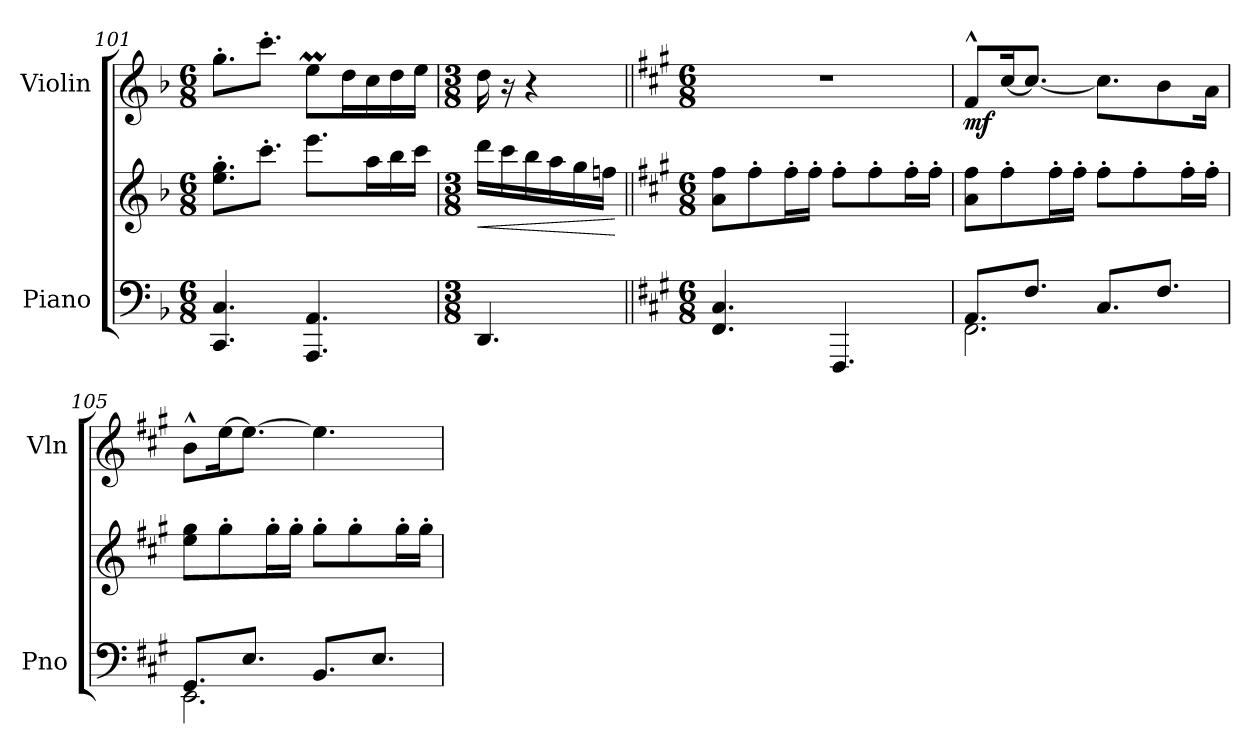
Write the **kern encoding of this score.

**kern	**kern	**dynam	**kern	**dynam
*part2	*part2	*part2	*part1	*part1
*staff3	*staff2	*staff2/3	*staff1	*staff1
*I"Piano	*	*	*I"Violin	*
*I'Pno	*	*	*I'Vln	*
*clefF4	*clefG2	*	*clefG2	*
*k[b-]	*k[b-]	*	*k[b-]	*
*M6/8	*M6/8	*	*M6/8	*
=101	=101	=101	=101	=101
4.CC/ 4.C/	8.ee\' 8.gg\'L	.	8.gg'\L	.
.	8.ccc'\J	.	8.ccc'\J	.
4.AAA/ 4.AA/	8.eee\L	.	8eem\L	.
.	.	.	16dd\L	.
.	16aa\L	.	16cc\	.
.	16bb-\	.	16dd\	.
.	16ccc\JJ	.	16ee\JJ	.
!!LO:LB:g=z
=102	=102	=102	=102	=102
*M3/8	*M3/8	*	*M3/8	*
!	!	!LO:HP:b	!	!
4.DD/	16ddd\LL	<	16dd\	.
.	16ccc\	.	16r	.
.	16bb-\	.	4r	.
.	16aa\	.	.	.
.	16gg\	.	.	.
.	16ffn\JJ	.	.	.
.	.	[	.	.
=103||	=103||	=103||	=103||	=103||
*k[f#c#g#]	*k[f#c#g#]	*	*k[f#c#g#]	*
*M6/8	*M6/8	*	*M6/8	*
4.FF#/ 4.C#/	8a\ 8ff#\L	.	2.r	.
.	8ff#'\	.	.	.
.	16ff#'\L	.	.	.
.	16ff#'\JJ	.	.	.
4.FFF#/	8ff#'\L	.	.	.
.	8ff#'\	.	.	.
.	16ff#'\L	.	.	.
.	16ff#'\JJ	.	.	.
=104	=104	=104	=104	=104
*^	*	*	*	*
!	!	!	!	!	!LO:DY:b
8.AA/L	2.FF#\	8a\ 8ff#\L	.	8f#^^/L	mf
.	.	8ff#'\	.	[16cc#/K	.
8.F#/J	.	.	.	8.cc#/J_	.
.	.	16ff#'\L	.	.	.
.	.	16ff#'\JJ	.	.	.
8.C#/L	.	8ff#'\L	.	8.cc#\L]	.
.	.	8ff#'\	.	.	.
8.F#/J	.	.	.	8b\	.
.	.	16ff#'\L	.	.	.
.	.	16ff#'\JJ	.	16a\Jk	.
=105	=105	=105	=105	=105	=105
8.GG#/L	2.EE\	8ee\ 8gg#\L	.	8b^^\L	.
.	.	8gg#'\	.	[16ee\K	.
8.E/J	.	.	.	8.ee\J_	.
.	.	16gg#'\L	.	.	.
.	.	16gg#'\JJ	.	.	.
8.BB/L	.	8gg#'\L	.	4.ee\]	.
.	.	8gg#'\	.	.	.
8.E/J	.	.	.	.	.
.	.	16gg#'\L	.	.	.
.	.	16gg#'\JJ	.	.	.
*v	*v	*	*	*	*
=	=	=	=	=
*-	*-	*-	*-	*-
